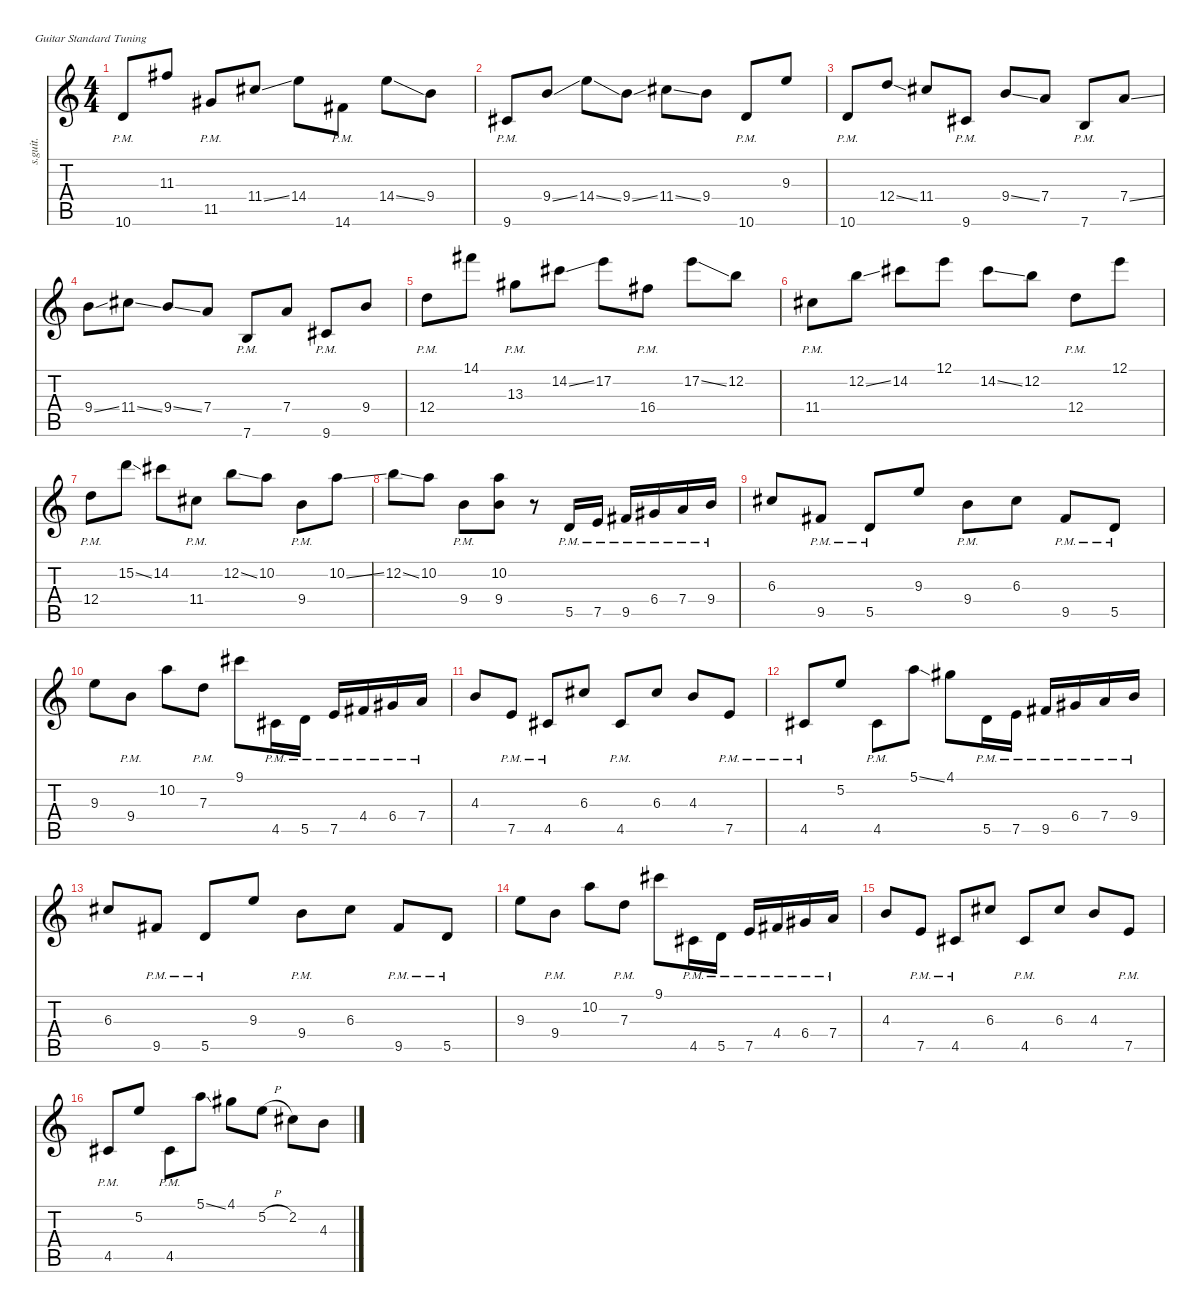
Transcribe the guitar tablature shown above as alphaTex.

\defaultSystemsLayout 4
\hideDynamics
\bracketExtendMode nobrackets
\track ("Mario" "s.guit.") {instrument electricguitarclean}
\staff {score tabs}
\tuning (E4 B3 G3 D3 A2 E2)
\ts (4 4)
\beaming (8 2 2 2 2)
\tempo (185 hide)
\clef g2
\ks c
10.6{pm}.8{dy mf instrument electricguitarclean} 11.3{acc #}.8 11.5{pm acc #}.8 11.4{ss acc #}.8 14.4.8 14.6{pm acc #}.8 14.4{ss}.8 9.4.8 |
9.6{pm acc #}.8 9.4{ss}.8 14.4{ss}.8 9.4{ss}.8 11.4{ss acc #}.8 9.4.8 10.6{pm}.8 9.3.8 |
10.6{pm}.8 12.4{ss}.8 11.4{acc #}.8 9.6{pm acc #}.8 9.4{ss}.8 7.4.8 7.6{pm}.8 7.4{ss}.8 |
9.4{ss}.8 11.4{ss acc #}.8 9.4{ss}.8 7.4.8 7.6{pm}.8 7.4.8 9.6{pm acc #}.8 9.4.8 |
12.4{pm}.8 14.1{acc #}.8 13.3{pm acc #}.8 14.2{ss acc #}.8 17.2.8 16.4{pm acc #}.8 17.2{ss}.8 12.2.8 |
11.4{pm acc #}.8 12.2{ss}.8 14.2{acc #}.8 12.1.8 14.2{ss acc #}.8 12.2.8 12.4{pm}.8 12.1.8 |
12.4{pm}.8 15.2{ss}.8 14.2{acc #}.8 11.4{pm acc #}.8 12.2{ss}.8 10.2.8 9.4{pm}.8 10.2{ss}.8 |
12.2{ss}.8 10.2.8 9.4{pm}.8 (10.2 9.4).8 r.8 5.5{pm}.16 7.5{pm}.16 9.5{pm acc #}.16 6.4{pm acc #}.16 7.4{pm}.16 9.4{pm}.16 |
6.3{acc #}.8 9.5{pm acc #}.8 5.5{pm}.8 9.3.8 9.4{pm}.8 6.3{acc #}.8 9.5{pm acc #}.8 5.5{pm}.8 |
9.3.8 9.4{pm}.8 10.2.8 7.3{pm}.8 9.1{acc #}.8 4.5{pm acc #}.16 5.5{pm}.16 7.5{pm}.16 4.4{pm acc #}.16 6.4{pm acc #}.16 7.4{pm}.16 |
4.3.8 7.5{pm}.8 4.5{pm acc #}.8 6.3{acc #}.8 4.5{pm acc #}.8 6.3{acc #}.8 4.3.8 7.5{pm}.8 |
4.5{pm acc #}.8 5.2.8 4.5{pm acc #}.8 5.1{ss}.8 4.1{acc #}.8 5.5{pm}.16 7.5{pm}.16 9.5{pm acc #}.16 6.4{pm acc #}.16 7.4{pm}.16 9.4{pm}.16 |
6.3{acc #}.8 9.5{pm acc #}.8 5.5{pm}.8 9.3.8 9.4{pm}.8 6.3{acc #}.8 9.5{pm acc #}.8 5.5{pm}.8 |
9.3.8 9.4{pm}.8 10.2.8 7.3{pm}.8 9.1{acc #}.8 4.5{pm acc #}.16 5.5{pm}.16 7.5{pm}.16 4.4{pm acc #}.16 6.4{pm acc #}.16 7.4{pm}.16 |
4.3.8 7.5{pm}.8 4.5{pm acc #}.8 6.3{acc #}.8 4.5{pm acc #}.8 6.3{acc #}.8 4.3.8 7.5{pm}.8 |
4.5{pm acc #}.8 5.2.8 4.5{pm acc #}.8 5.1{ss}.8 4.1{acc #}.8 5.2{h}.8 2.2{acc #}.8 4.3{ss}.8
